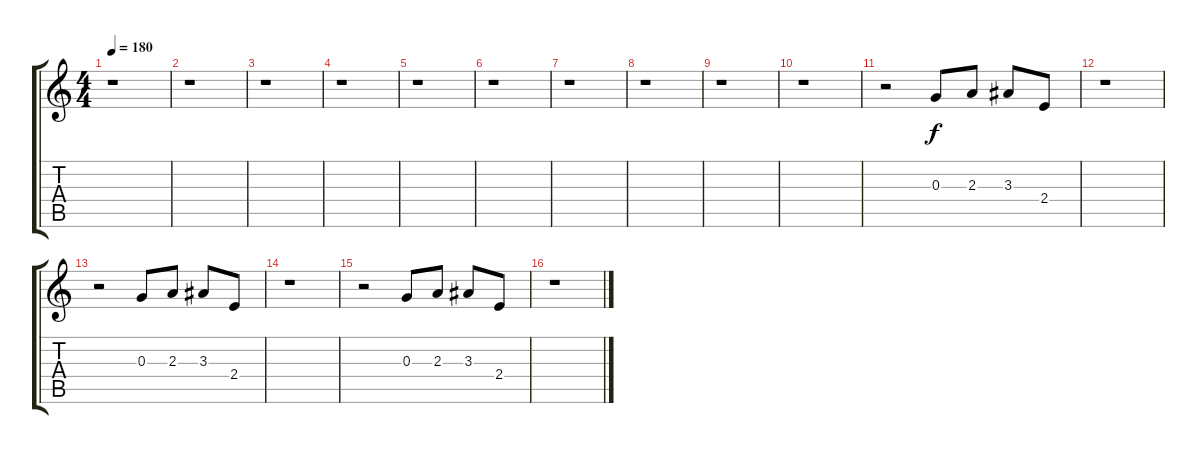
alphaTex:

\track "" {instrument distortionguitar}
\staff {score tabs}
\tuning (E4 B3 G3 D3 A2 E2) {hide}
\ts (4 4)
\tempo 180
\clef g2
\ks c
r.1{dy f instrument distortionguitar} |
r.1 |
r.1 |
r.1 |
r.1 |
r.1 |
r.1 |
r.1 |
r.1 |
r.1 |
r.2 0.3.8 2.3.8 3.3.8 2.4.8 |
r.1 |
r.2 0.3.8 2.3.8 3.3.8 2.4.8 |
r.1 |
r.2 0.3.8 2.3.8 3.3.8 2.4.8 |
r.1
